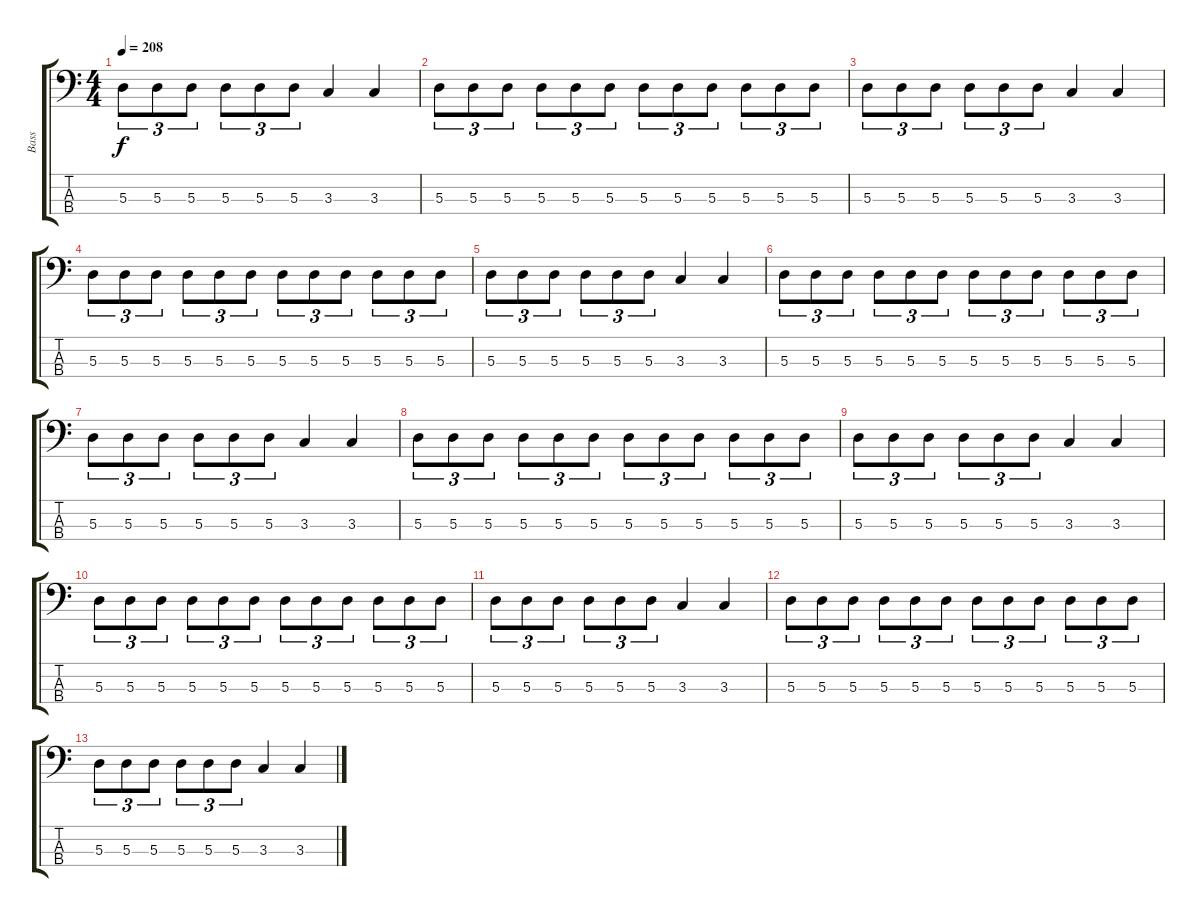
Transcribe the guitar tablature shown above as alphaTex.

\track ("Bass" "Bass") {instrument electricbassfinger}
\staff {score tabs}
\tuning (G2 D2 A1 D1) {hide}
\ts (4 4)
\tempo 208
\clef f4
\ks c
5.3.8{tu (3 2) dy f} 5.3.8{tu (3 2)} 5.3.8{tu (3 2)} 5.3.8{tu (3 2)} 5.3.8{tu (3 2)} 5.3.8{tu (3 2)} 3.3.4 3.3.4 |
5.3.8{tu (3 2) volume 8} 5.3.8{tu (3 2)} 5.3.8{tu (3 2)} 5.3.8{tu (3 2)} 5.3.8{tu (3 2)} 5.3.8{tu (3 2)} 5.3.8{tu (3 2)} 5.3.8{tu (3 2)} 5.3.8{tu (3 2)} 5.3.8{tu (3 2)} 5.3.8{tu (3 2)} 5.3.8{tu (3 2)} |
5.3.8{tu (3 2)} 5.3.8{tu (3 2)} 5.3.8{tu (3 2)} 5.3.8{tu (3 2)} 5.3.8{tu (3 2)} 5.3.8{tu (3 2)} 3.3.4 3.3.4 |
5.3.8{tu (3 2)} 5.3.8{tu (3 2)} 5.3.8{tu (3 2)} 5.3.8{tu (3 2)} 5.3.8{tu (3 2)} 5.3.8{tu (3 2)} 5.3.8{tu (3 2)} 5.3.8{tu (3 2)} 5.3.8{tu (3 2)} 5.3.8{tu (3 2)} 5.3.8{tu (3 2)} 5.3.8{tu (3 2)} |
5.3.8{tu (3 2)} 5.3.8{tu (3 2)} 5.3.8{tu (3 2)} 5.3.8{tu (3 2)} 5.3.8{tu (3 2)} 5.3.8{tu (3 2)} 3.3.4 3.3.4 |
5.3.8{tu (3 2) volume 4} 5.3.8{tu (3 2)} 5.3.8{tu (3 2)} 5.3.8{tu (3 2)} 5.3.8{tu (3 2)} 5.3.8{tu (3 2)} 5.3.8{tu (3 2)} 5.3.8{tu (3 2)} 5.3.8{tu (3 2)} 5.3.8{tu (3 2)} 5.3.8{tu (3 2)} 5.3.8{tu (3 2)} |
5.3.8{tu (3 2)} 5.3.8{tu (3 2)} 5.3.8{tu (3 2)} 5.3.8{tu (3 2)} 5.3.8{tu (3 2)} 5.3.8{tu (3 2)} 3.3.4 3.3.4 |
5.3.8{tu (3 2)} 5.3.8{tu (3 2)} 5.3.8{tu (3 2)} 5.3.8{tu (3 2)} 5.3.8{tu (3 2)} 5.3.8{tu (3 2)} 5.3.8{tu (3 2)} 5.3.8{tu (3 2)} 5.3.8{tu (3 2)} 5.3.8{tu (3 2)} 5.3.8{tu (3 2)} 5.3.8{tu (3 2)} |
5.3.8{tu (3 2)} 5.3.8{tu (3 2)} 5.3.8{tu (3 2)} 5.3.8{tu (3 2)} 5.3.8{tu (3 2)} 5.3.8{tu (3 2)} 3.3.4 3.3.4 |
5.3.8{tu (3 2) volume 0} 5.3.8{tu (3 2)} 5.3.8{tu (3 2)} 5.3.8{tu (3 2)} 5.3.8{tu (3 2)} 5.3.8{tu (3 2)} 5.3.8{tu (3 2)} 5.3.8{tu (3 2)} 5.3.8{tu (3 2)} 5.3.8{tu (3 2)} 5.3.8{tu (3 2)} 5.3.8{tu (3 2)} |
5.3.8{tu (3 2)} 5.3.8{tu (3 2)} 5.3.8{tu (3 2)} 5.3.8{tu (3 2)} 5.3.8{tu (3 2)} 5.3.8{tu (3 2)} 3.3.4 3.3.4 |
5.3.8{tu (3 2)} 5.3.8{tu (3 2)} 5.3.8{tu (3 2)} 5.3.8{tu (3 2)} 5.3.8{tu (3 2)} 5.3.8{tu (3 2)} 5.3.8{tu (3 2)} 5.3.8{tu (3 2)} 5.3.8{tu (3 2)} 5.3.8{tu (3 2)} 5.3.8{tu (3 2)} 5.3.8{tu (3 2)} |
5.3.8{tu (3 2)} 5.3.8{tu (3 2)} 5.3.8{tu (3 2)} 5.3.8{tu (3 2)} 5.3.8{tu (3 2)} 5.3.8{tu (3 2)} 3.3.4 3.3.4
